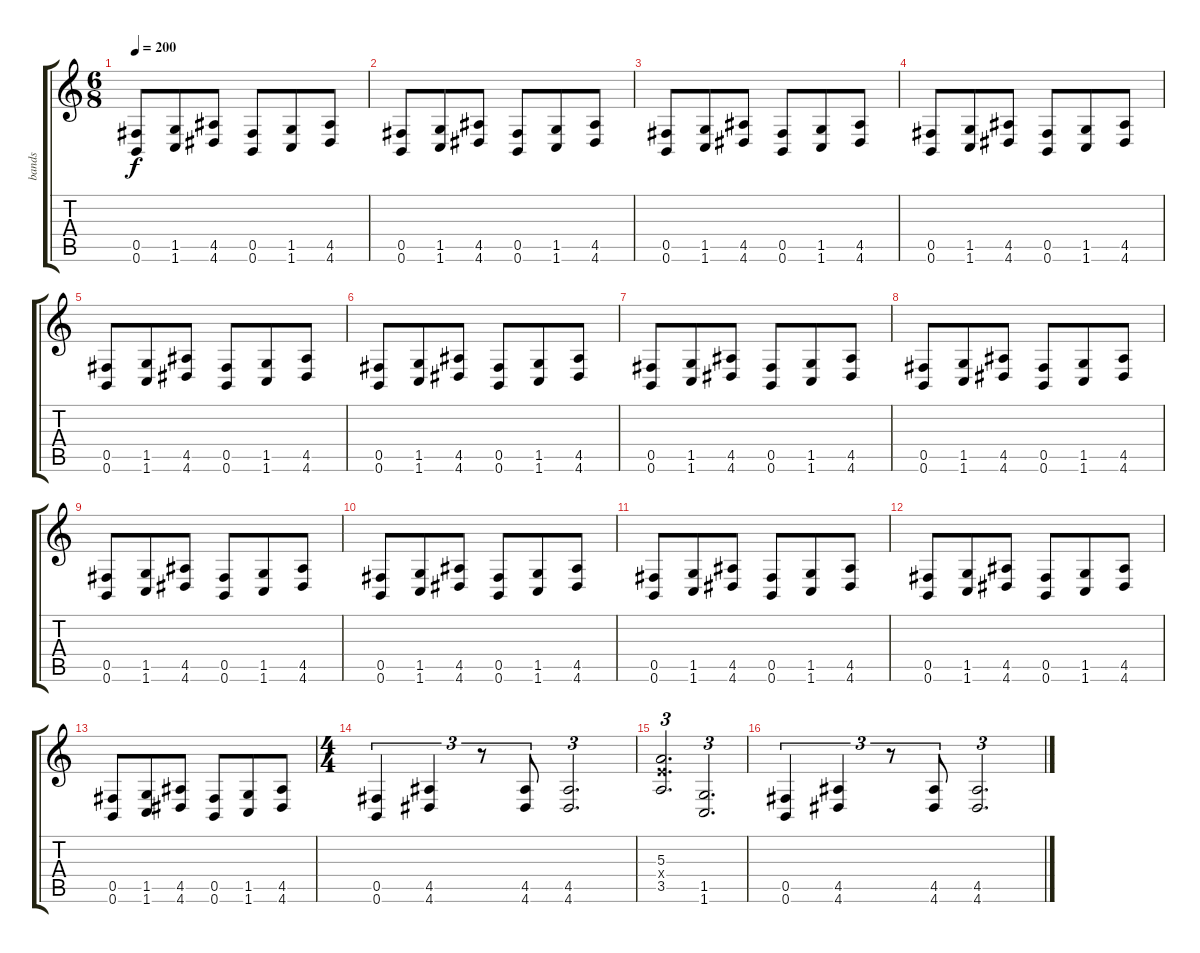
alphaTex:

\track ("bands" "bands") {instrument distortionguitar}
\staff {score tabs}
\tuning (Db4 Ab3 E3 B2 Gb2 B1) {hide}
\ts (6 8)
\tempo 200
\clef g2
\ks c
(0.5 0.6).8{dy f} (1.5 1.6).8 (4.5 4.6).8 (0.5 0.6).8 (1.5 1.6).8 (4.5 4.6).8 |
(0.5 0.6).8 (1.5 1.6).8 (4.5 4.6).8 (0.5 0.6).8 (1.5 1.6).8 (4.5 4.6).8 |
(0.5 0.6).8 (1.5 1.6).8 (4.5 4.6).8 (0.5 0.6).8 (1.5 1.6).8 (4.5 4.6).8 |
(0.5 0.6).8 (1.5 1.6).8 (4.5 4.6).8 (0.5 0.6).8 (1.5 1.6).8 (4.5 4.6).8 |
(0.5 0.6).8 (1.5 1.6).8 (4.5 4.6).8 (0.5 0.6).8 (1.5 1.6).8 (4.5 4.6).8 |
(0.5 0.6).8 (1.5 1.6).8 (4.5 4.6).8 (0.5 0.6).8 (1.5 1.6).8 (4.5 4.6).8 |
(0.5 0.6).8 (1.5 1.6).8 (4.5 4.6).8 (0.5 0.6).8 (1.5 1.6).8 (4.5 4.6).8 |
(0.5 0.6).8 (1.5 1.6).8 (4.5 4.6).8 (0.5 0.6).8 (1.5 1.6).8 (4.5 4.6).8 |
(0.5 0.6).8 (1.5 1.6).8 (4.5 4.6).8 (0.5 0.6).8 (1.5 1.6).8 (4.5 4.6).8 |
(0.5 0.6).8 (1.5 1.6).8 (4.5 4.6).8 (0.5 0.6).8 (1.5 1.6).8 (4.5 4.6).8 |
(0.5 0.6).8 (1.5 1.6).8 (4.5 4.6).8 (0.5 0.6).8 (1.5 1.6).8 (4.5 4.6).8 |
(0.5 0.6).8 (1.5 1.6).8 (4.5 4.6).8 (0.5 0.6).8 (1.5 1.6).8 (4.5 4.6).8 |
(0.5 0.6).8 (1.5 1.6).8 (4.5 4.6).8 (0.5 0.6).8 (1.5 1.6).8 (4.5 4.6).8 |
\ts (4 4)
(0.5 0.6).4{tu (3 2)} (4.5 4.6).4{tu (3 2)} r.8{tu (3 2)} (4.5 4.6).8{tu (3 2)} (4.5 4.6).2{d tu (3 2)} |
(5.3 5.4{x} 3.5).2{d tu (3 2)} (1.5 1.6).2{d tu (3 2)} |
(0.5 0.6).4{tu (3 2)} (4.5 4.6).4{tu (3 2)} r.8{tu (3 2)} (4.5 4.6).8{tu (3 2)} (4.5 4.6).2{d tu (3 2)}
